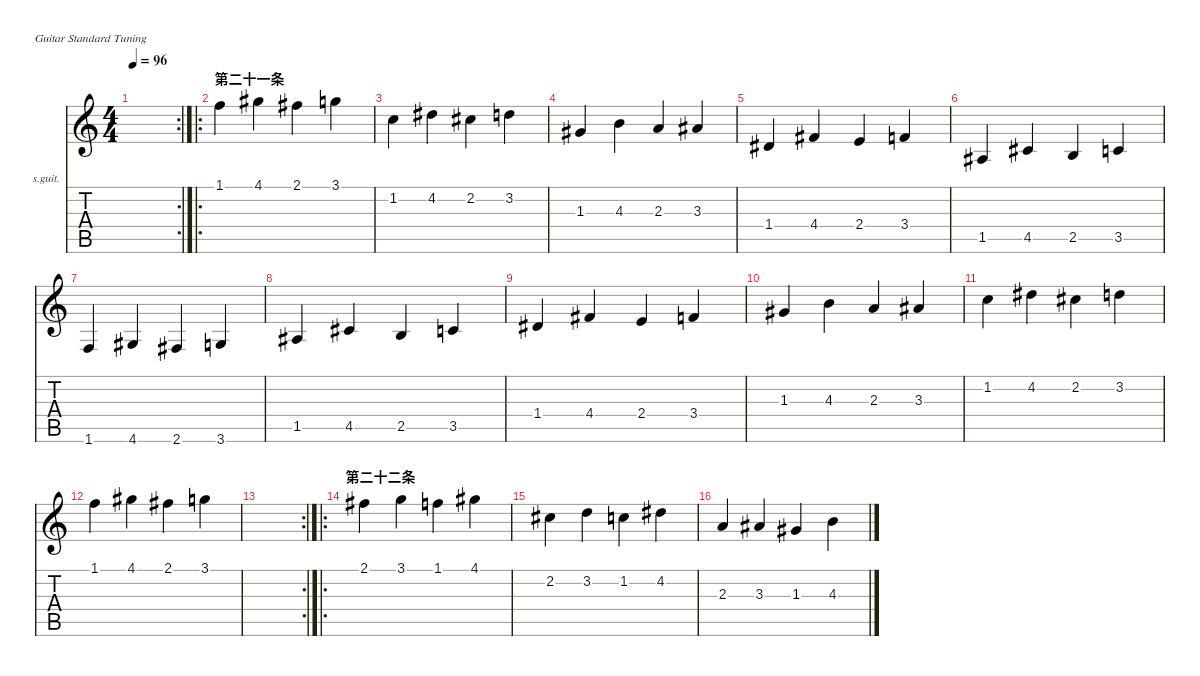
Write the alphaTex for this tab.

\defaultSystemsLayout 4
\hideDynamics
\bracketExtendMode nobrackets
\firstSystemTrackNameOrientation horizontal
\otherSystemsTrackNameOrientation horizontal
\track ("开指练习" "s.guit.") {mute instrument acousticguitarsteel}
\staff {score tabs}
\tuning (E4 B3 G3 D3 A2 E2)
\rc 2
\ts (4 4)
\tempo 96
\clef g2
\ks c
|
\ro
\section ("" "第二十一条")
1.1.4{dy f} 4.1{acc #}.4 2.1{acc #}.4 3.1.4 |
1.2.4{dy mf} 4.2{acc #}.4 2.2{acc #}.4 3.2.4 |
1.3{acc #}.4 4.3.4 2.3.4 3.3{acc #}.4 |
1.4{acc #}.4 4.4{acc #}.4 2.4.4 3.4.4 |
1.5{acc #}.4 4.5{acc #}.4 2.5.4 3.5.4 |
1.6.4 4.6{acc #}.4 2.6{acc #}.4 3.6.4 |
1.5{acc #}.4 4.5{acc #}.4 2.5.4 3.5.4 |
1.4{acc #}.4 4.4{acc #}.4 2.4.4 3.4.4 |
1.3{acc #}.4 4.3.4 2.3.4 3.3{acc #}.4 |
1.2.4 4.2{acc #}.4 2.2{acc #}.4 3.2.4 |
1.1.4 4.1{acc #}.4 2.1{acc #}.4 3.1.4 |
\rc 2
|
\ro
\section ("" "第二十二条")
2.1{acc #}.4{dy f} 3.1.4 1.1.4 4.1{acc #}.4 |
2.2{acc #}.4{dy mf} 3.2.4 1.2.4 4.2{acc #}.4 |
2.3.4 3.3{acc #}.4 1.3{acc #}.4 4.3.4
